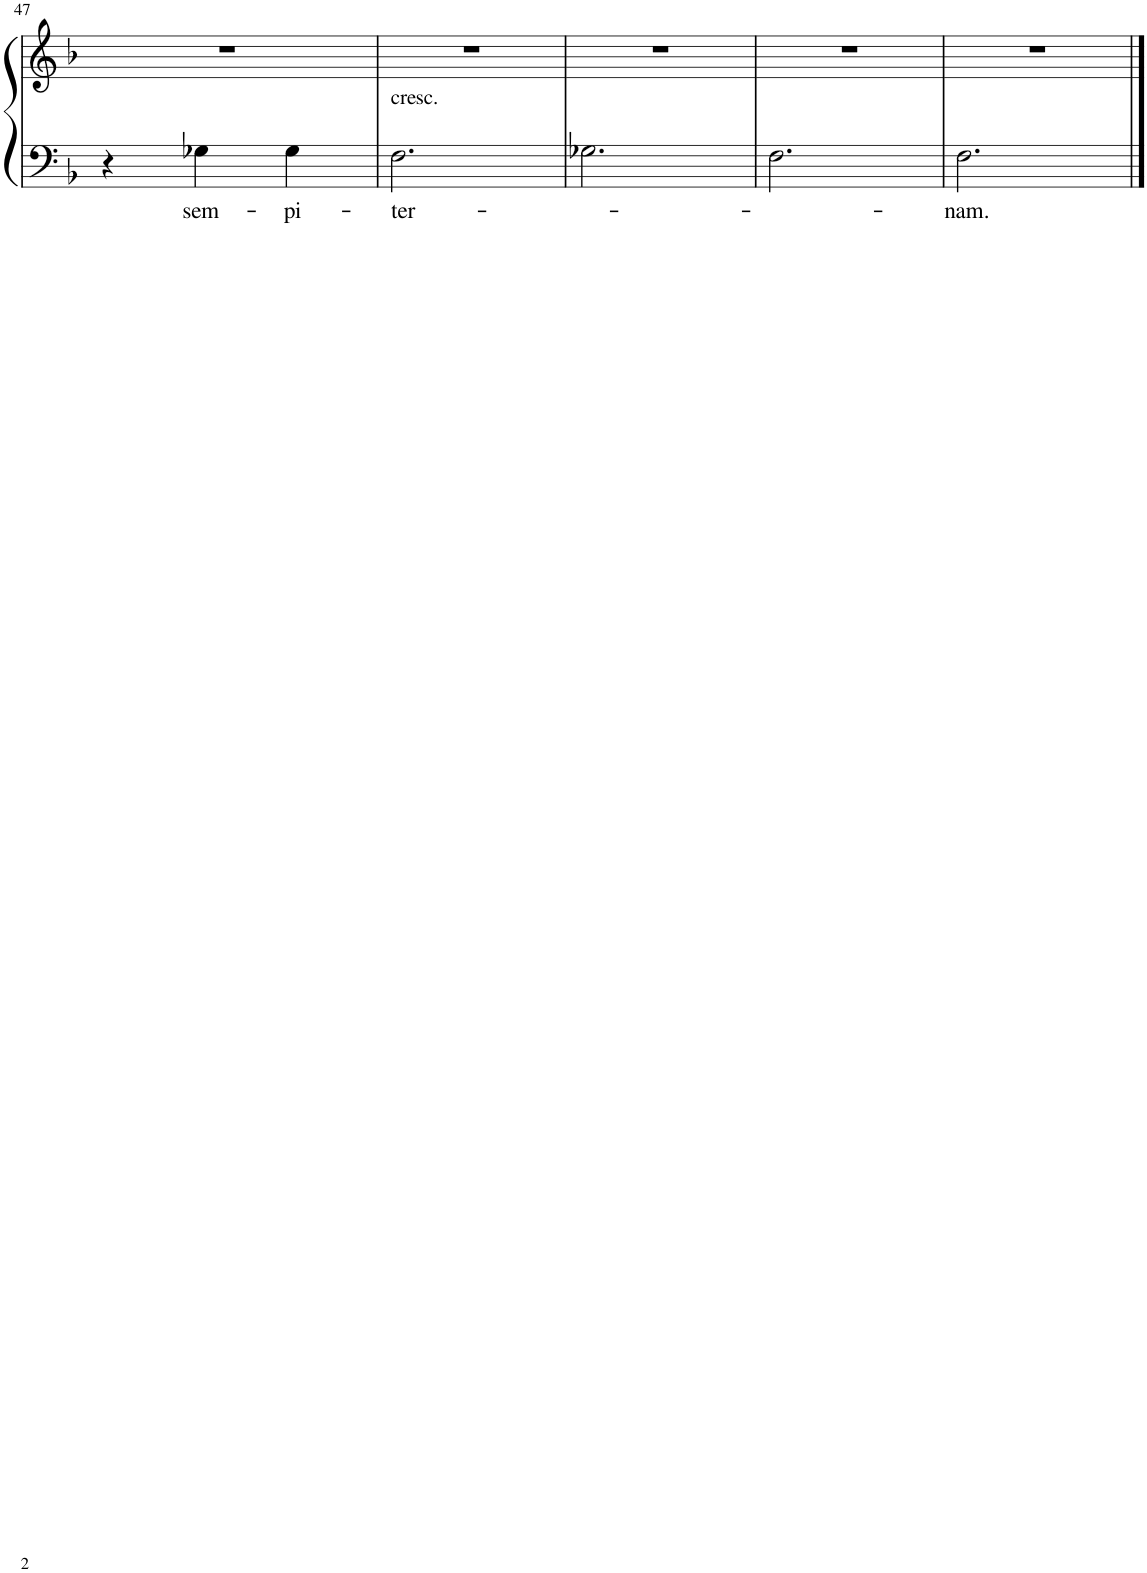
**kern	**text	**kern
*part1	*part1	*part1
*staff2	*staff2	*staff1
*I"Piano	*	*
*I'Pno.	*	*
!!LO:PB:g=z
*clefF4	*	*clefG2
*k[b-]	*	*k[b-]
*M3/4	*	*M3/4
=47	=47	=47
4r	.	2.r
!	!LO:LY:b	!
4G-X\	sem-	.
!	!LO:LY:b	!
4G-\	-pi-	.
=48	=48	=48
!LO:TX:a:t=cresc.	!	!
!	!LO:LY:b	!
2.F\	-ter-	2.r
=49	=49	=49
2.G-X\	.	2.r
=50	=50	=50
2.F\	.	2.r
=51	=51	=51
!	!LO:LY:b	!
2.F\	-nam.	2.r
==	==	==
*-	*-	*-
